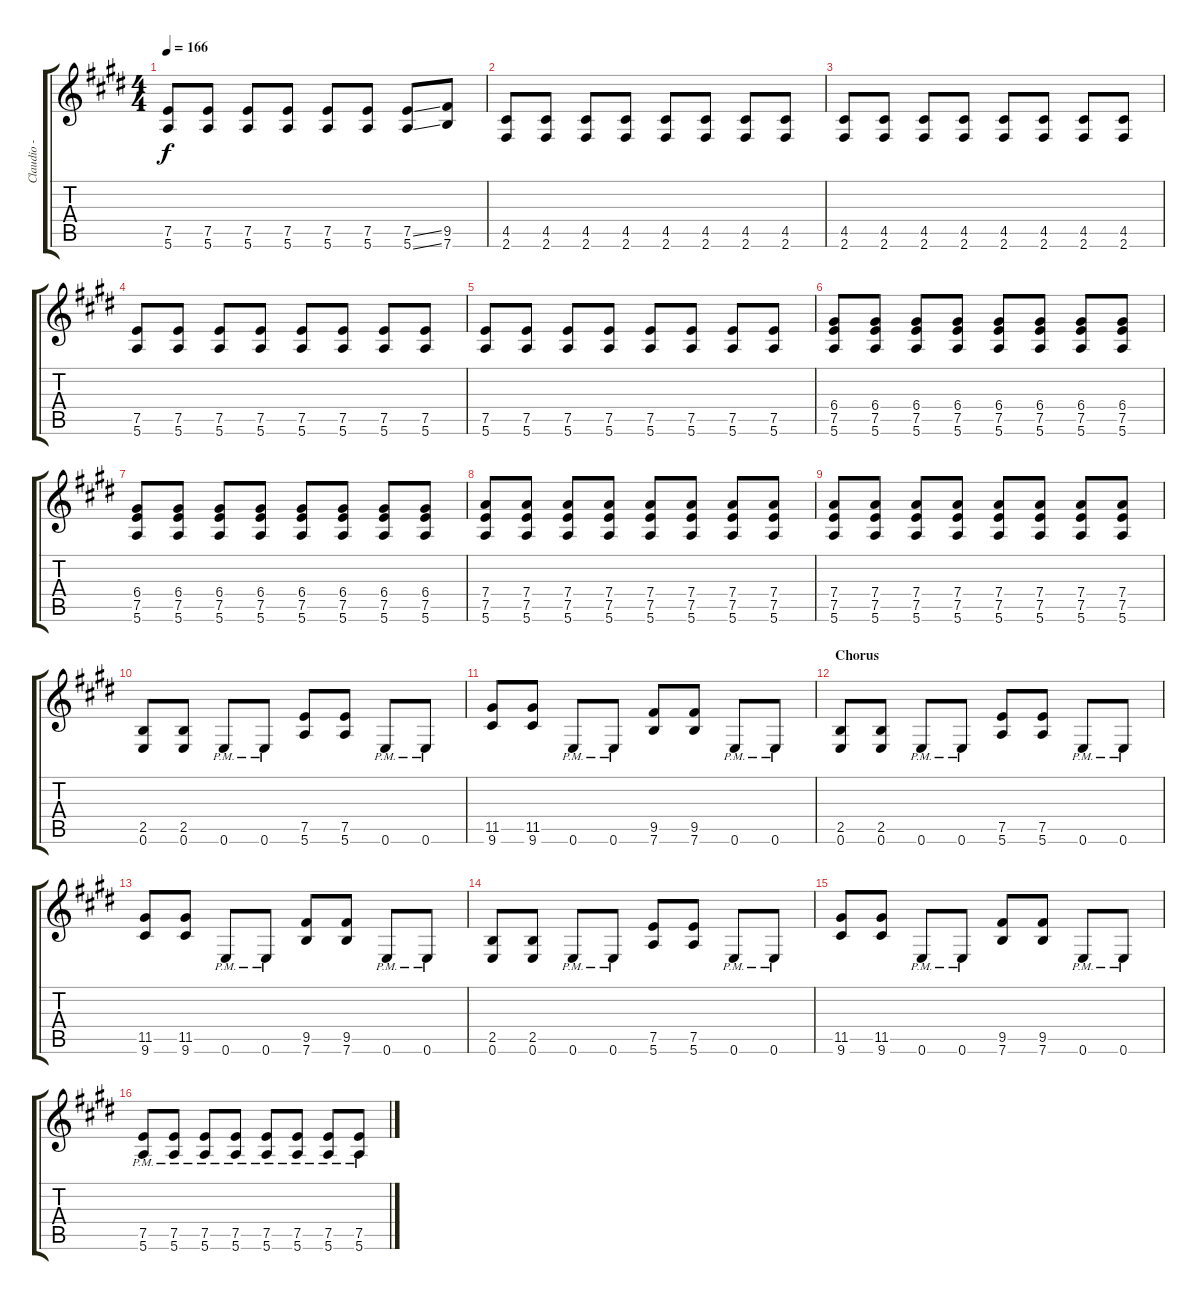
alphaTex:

\track ("Claudio - Rhythm" "Claudio - ") {instrument distortionguitar}
\staff {score tabs}
\tuning (E4 B3 G3 D3 A2 E2) {hide}
\ts (4 4)
\tempo 166
\clef g2
\ks e
(7.5 5.6).8{dy f} (7.5 5.6).8 (7.5 5.6).8 (7.5 5.6).8 (7.5 5.6).8 (7.5 5.6).8 (7.5{ss} 5.6{ss}).8 (9.5 7.6).8 |
(4.5 2.6).8 (4.5 2.6).8 (4.5 2.6).8 (4.5 2.6).8 (4.5 2.6).8 (4.5 2.6).8 (4.5 2.6).8 (4.5 2.6).8 |
(4.5 2.6).8 (4.5 2.6).8 (4.5 2.6).8 (4.5 2.6).8 (4.5 2.6).8 (4.5 2.6).8 (4.5 2.6).8 (4.5 2.6).8 |
(7.5 5.6).8 (7.5 5.6).8 (7.5 5.6).8 (7.5 5.6).8 (7.5 5.6).8 (7.5 5.6).8 (7.5 5.6).8 (7.5 5.6).8 |
(7.5 5.6).8 (7.5 5.6).8 (7.5 5.6).8 (7.5 5.6).8 (7.5 5.6).8 (7.5 5.6).8 (7.5 5.6).8 (7.5 5.6).8 |
(6.4 7.5 5.6).8 (6.4 7.5 5.6).8 (6.4 7.5 5.6).8 (6.4 7.5 5.6).8 (6.4 7.5 5.6).8 (6.4 7.5 5.6).8 (6.4 7.5 5.6).8 (6.4 7.5 5.6).8 |
(6.4 7.5 5.6).8 (6.4 7.5 5.6).8 (6.4 7.5 5.6).8 (6.4 7.5 5.6).8 (6.4 7.5 5.6).8 (6.4 7.5 5.6).8 (6.4 7.5 5.6).8 (6.4 7.5 5.6).8 |
(7.4 7.5 5.6).8 (7.4 7.5 5.6).8 (7.4 7.5 5.6).8 (7.4 7.5 5.6).8 (7.4 7.5 5.6).8 (7.4 7.5 5.6).8 (7.4 7.5 5.6).8 (7.4 7.5 5.6).8 |
(7.4 7.5 5.6).8 (7.4 7.5 5.6).8 (7.4 7.5 5.6).8 (7.4 7.5 5.6).8 (7.4 7.5 5.6).8 (7.4 7.5 5.6).8 (7.4 7.5 5.6).8 (7.4 7.5 5.6).8 |
(2.5 0.6).8 (2.5 0.6).8 0.6{pm}.8 0.6{pm}.8 (7.5 5.6).8 (7.5 5.6).8 0.6{pm}.8 0.6{pm}.8 |
(11.5 9.6).8 (11.5 9.6).8 0.6{pm}.8 0.6{pm}.8 (9.5 7.6).8 (9.5 7.6).8 0.6{pm}.8 0.6{pm}.8 |
\section ("" "Chorus")
(2.5 0.6).8 (2.5 0.6).8 0.6{pm}.8 0.6{pm}.8 (7.5 5.6).8 (7.5 5.6).8 0.6{pm}.8 0.6{pm}.8 |
(11.5 9.6).8 (11.5 9.6).8 0.6{pm}.8 0.6{pm}.8 (9.5 7.6).8 (9.5 7.6).8 0.6{pm}.8 0.6{pm}.8 |
(2.5 0.6).8 (2.5 0.6).8 0.6{pm}.8 0.6{pm}.8 (7.5 5.6).8 (7.5 5.6).8 0.6{pm}.8 0.6{pm}.8 |
(11.5 9.6).8 (11.5 9.6).8 0.6{pm}.8 0.6{pm}.8 (9.5 7.6).8 (9.5 7.6).8 0.6{pm}.8 0.6{pm}.8 |
(7.5 5.6{pm}).8 (7.5 5.6{pm}).8 (7.5 5.6{pm}).8 (7.5 5.6{pm}).8 (7.5 5.6{pm}).8 (7.5 5.6{pm}).8 (7.5 5.6{pm}).8 (7.5 5.6{pm}).8
